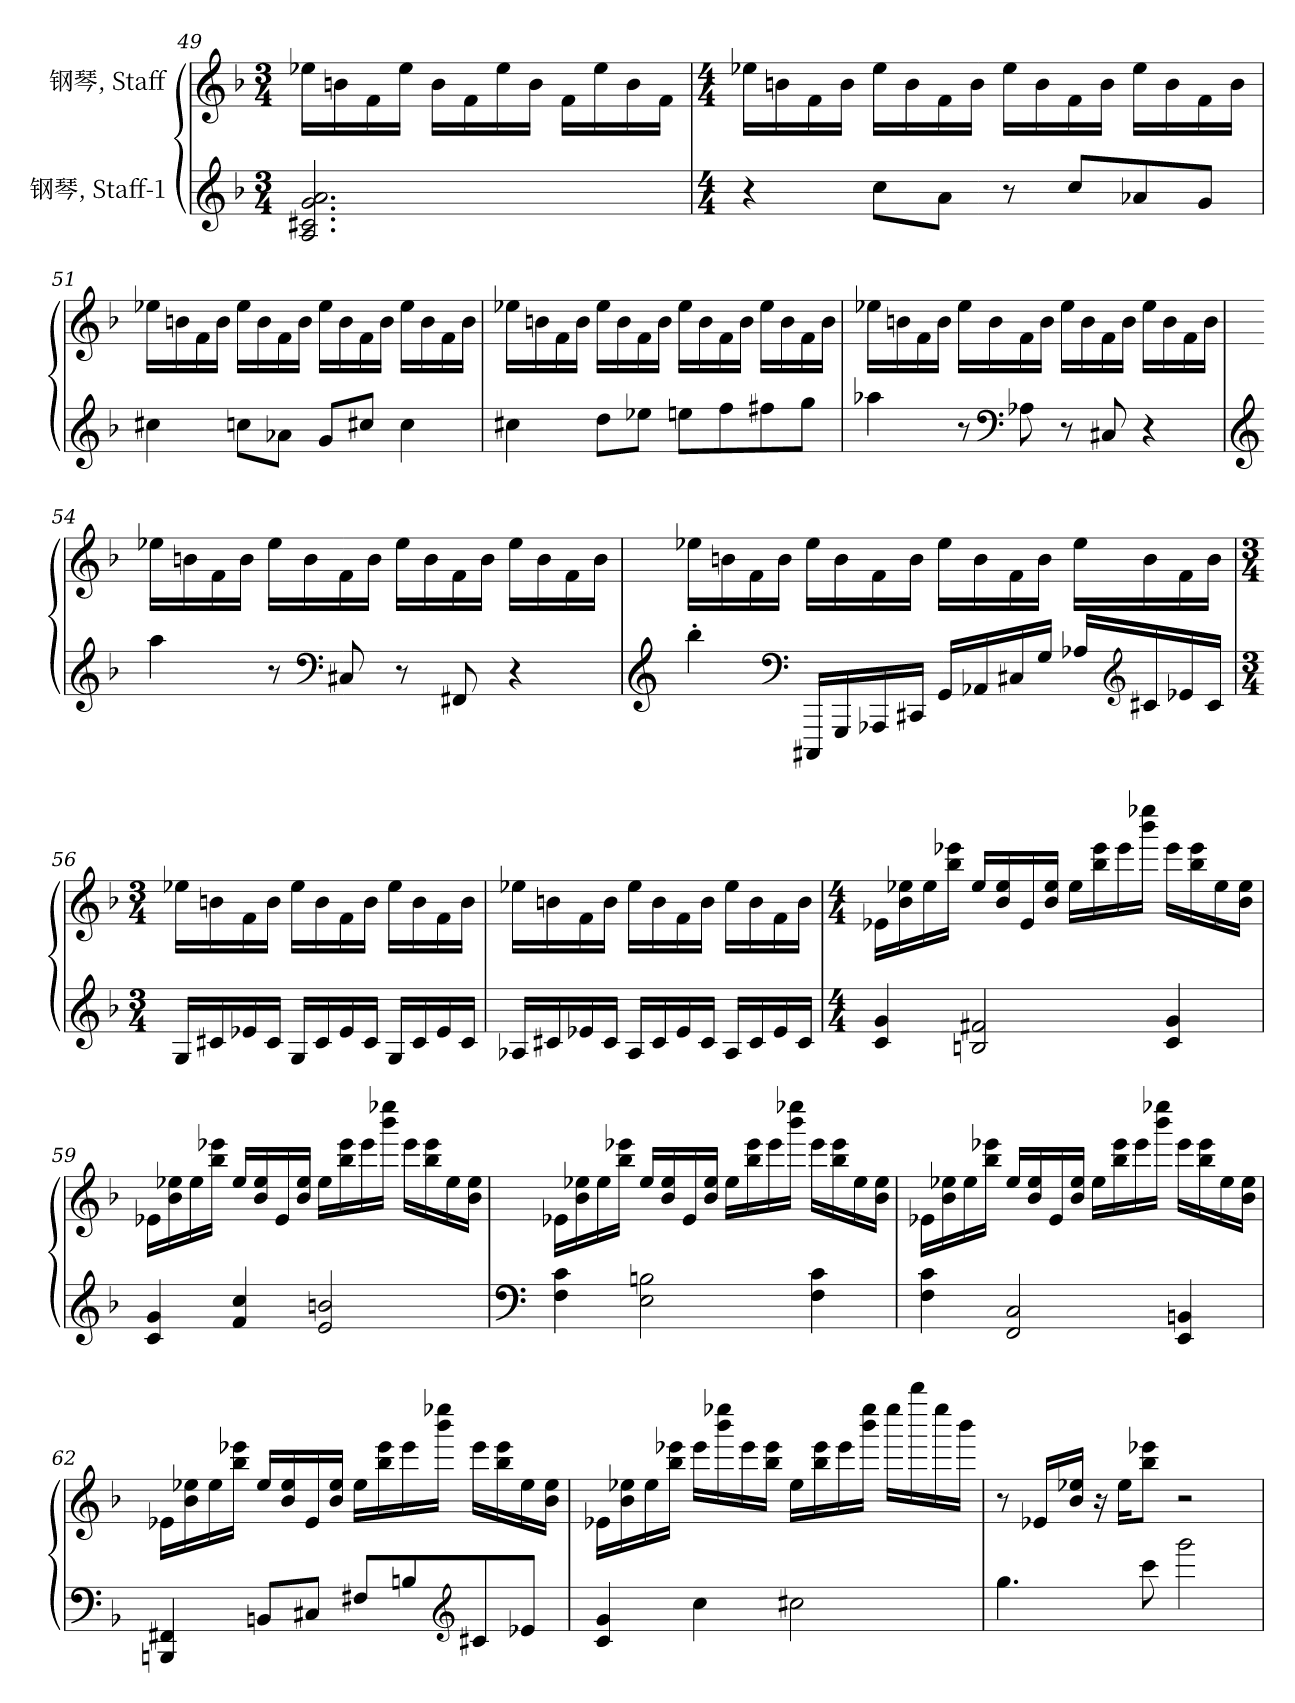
**kern	**kern
*part2	*part1
*staff2	*staff1
*I"钢琴, Staff-1	*I"钢琴, Staff
!!LO:LB:g=z
*clefG2	*clefG2
*k[b-]	*k[b-]
*M3/4	*M3/4
=49	=49
2.A/ 2.c#X/ 2.g/ 2.a/	16ee-X\LL
.	16bn\
.	16f\
.	16ee-\JJ
.	16b\LL
.	16f\
.	16ee-\
.	16b\JJ
.	16f\LL
.	16ee-\
.	16b\
.	16f\JJ
=50	=50
*M4/4	*M4/4
4r	16ee-X\LL
.	16bn\
.	16f\
.	16b\JJ
8cc\L	16ee-\LL
.	16b\
8a\J	16f\
.	16b\JJ
8r	16ee-\LL
.	16b\
8cc/L	16f\
.	16b\JJ
8a-X/	16ee-\LL
.	16b\
8g/J	16f\
.	16b\JJ
!!LO:LB:g=z
=51	=51
4cc#X\	16ee-X\LL
.	16bn\
.	16f\
.	16b\JJ
8ccn\L	16ee-\LL
.	16b\
8a-X\J	16f\
.	16b\JJ
8g/L	16ee-\LL
.	16b\
8cc#X/J	16f\
.	16b\JJ
4cc#\	16ee-\LL
.	16b\
.	16f\
.	16b\JJ
=52	=52
4cc#X\	16ee-X\LL
.	16bn\
.	16f\
.	16b\JJ
8dd\L	16ee-\LL
.	16b\
8ee-X\J	16f\
.	16b\JJ
8een\L	16ee-\LL
.	16b\
8ff\	16f\
.	16b\JJ
8ff#X\	16ee-\LL
.	16b\
8gg\J	16f\
.	16b\JJ
!!LO:LB:g=z
=53	=53
4aa-X\	16ee-X\LL
.	16bn\
.	16f\
.	16b\JJ
8r	16ee-\LL
.	16b\
*clefF4	*
8A-X\	16f\
.	16b\JJ
8r	16ee-\LL
.	16b\
8C#X/	16f\
.	16b\JJ
4r	16ee-\LL
.	16b\
.	16f\
.	16b\JJ
=54	=54
*clefG2	*
4aa\	16ee-X\LL
.	16bn\
.	16f\
.	16b\JJ
8r	16ee-\LL
.	16b\
*clefF4	*
8C#X/	16f\
.	16b\JJ
8r	16ee-\LL
.	16b\
8FF#X/	16f\
.	16b\JJ
4r	16ee-\LL
.	16b\
.	16f\
.	16b\JJ
!!LO:LB:g=z
=55	=55
*clefG2	*
4bb-'\	16ee-X\LL
.	16bn\
.	16f\
.	16b\JJ
*clefF4	*
16CCC#X/LL	16ee-\LL
16GGG/	16b\
16AAA-X/	16f\
16CC#X/JJ	16b\JJ
16GG/LL	16ee-\LL
16AA-X/	16b\
16C#X/	16f\
16G/JJ	16b\JJ
16A-X/LL	16ee-\LL
*clefG2	*
16c#X/	16b\
16e-X/	16f\
16c#/JJ	16b\JJ
=56	=56
*M3/4	*M3/4
*	*MM125
16G/LL	16ee-X\LL
16c#X/	16bn\
16e-X/	16f\
16c#/JJ	16b\JJ
16G/LL	16ee-\LL
16c#/	16b\
16e-/	16f\
16c#/JJ	16b\JJ
16G/LL	16ee-\LL
16c#/	16b\
16e-/	16f\
16c#/JJ	16b\JJ
!!LO:LB:g=z
=57	=57
16A-X/LL	16ee-X\LL
16c#X/	16bn\
16e-X/	16f\
16c#/JJ	16b\JJ
16A-/LL	16ee-\LL
16c#/	16b\
16e-/	16f\
16c#/JJ	16b\JJ
16A-/LL	16ee-\LL
16c#/	16b\
16e-/	16f\
16c#/JJ	16b\JJ
=58	=58
*M4/4	*M4/4
4c/ 4g/	16e-X\LL
.	16b-\ 16ee-X\
.	16ee-\
.	16bb-\ 16eee-X\JJ
2Bn/ 2f#X/	16ee-/LL
.	16b-/ 16ee-/
.	16e-/
.	16b-/ 16ee-/JJ
.	16ee-\LL
.	16bb-\ 16eee-\
.	16eee-\
.	16bbb-\ 16eeee-X\JJ
4c/ 4g/	16eee-\LL
.	16bb-\ 16eee-\
.	16ee-\
.	16b-\ 16ee-\JJ
!!LO:PB:g=z
=59	=59
4c/ 4g/	16e-X\LL
.	16b-\ 16ee-X\
.	16ee-\
.	16bb-\ 16eee-X\JJ
4f/ 4cc/	16ee-/LL
.	16b-/ 16ee-/
.	16e-/
.	16b-/ 16ee-/JJ
2e/ 2bn/	16ee-\LL
.	16bb-\ 16eee-\
.	16eee-\
.	16bbb-\ 16eeee-X\JJ
.	16eee-\LL
.	16bb-\ 16eee-\
.	16ee-\
.	16b-\ 16ee-\JJ
=60	=60
*clefF4	*
4F\ 4c\	16e-X\LL
.	16b-\ 16ee-X\
.	16ee-\
.	16bb-\ 16eee-X\JJ
2E\ 2Bn\	16ee-/LL
.	16b-/ 16ee-/
.	16e-/
.	16b-/ 16ee-/JJ
.	16ee-\LL
.	16bb-\ 16eee-\
.	16eee-\
.	16bbb-\ 16eeee-X\JJ
4F\ 4c\	16eee-\LL
.	16bb-\ 16eee-\
.	16ee-\
.	16b-\ 16ee-\JJ
!!LO:LB:g=z
=61	=61
4F\ 4c\	16e-X\LL
.	16b-\ 16ee-X\
.	16ee-\
.	16bb-\ 16eee-X\JJ
2FF/ 2C/	16ee-/LL
.	16b-/ 16ee-/
.	16e-/
.	16b-/ 16ee-/JJ
.	16ee-\LL
.	16bb-\ 16eee-\
.	16eee-\
.	16bbb-\ 16eeee-X\JJ
4EE/ 4BBn/	16eee-\LL
.	16bb-\ 16eee-\
.	16ee-\
.	16b-\ 16ee-\JJ
=62	=62
4BBBn/ 4FF#X/	16e-X\LL
.	16b-\ 16ee-X\
.	16ee-\
.	16bb-\ 16eee-X\JJ
8BBn/L	16ee-/LL
.	16b-/ 16ee-/
8C#X/J	16e-/
.	16b-/ 16ee-/JJ
8F#X/L	16ee-\LL
.	16bb-\ 16eee-\
8Bn/	16eee-\
.	16bbb-\ 16eeee-X\JJ
*clefG2	*
8c#X/	16eee-\LL
.	16bb-\ 16eee-\
8e-X/J	16ee-\
.	16b-\ 16ee-\JJ
!!LO:LB:g=z
=63	=63
4c/ 4g/	16e-X\LL
.	16b-\ 16ee-X\
.	16ee-\
.	16bb-\ 16eee-X\JJ
4cc\	16eee-\LL
.	16bbb-\ 16eeee-X\
.	16eee-\
.	16bb-\ 16eee-\JJ
2cc#X\	16ee-\LL
.	16bb-\ 16eee-\
.	16eee-\
.	16bbb-\ 16eeee-\JJ
.	16eeee-\LL
.	16bbbb-\
.	16eeee-\
.	16bbb-\JJ
=64	=64
4.gg\	8r
.	16e-X/LL
.	16b-/ 16ee-X/JJ
.	16r
.	16ee-\KL
8ccc\	8bb-\ 8eee-X\J
2ggg\	2r
=	=
*-	*-
